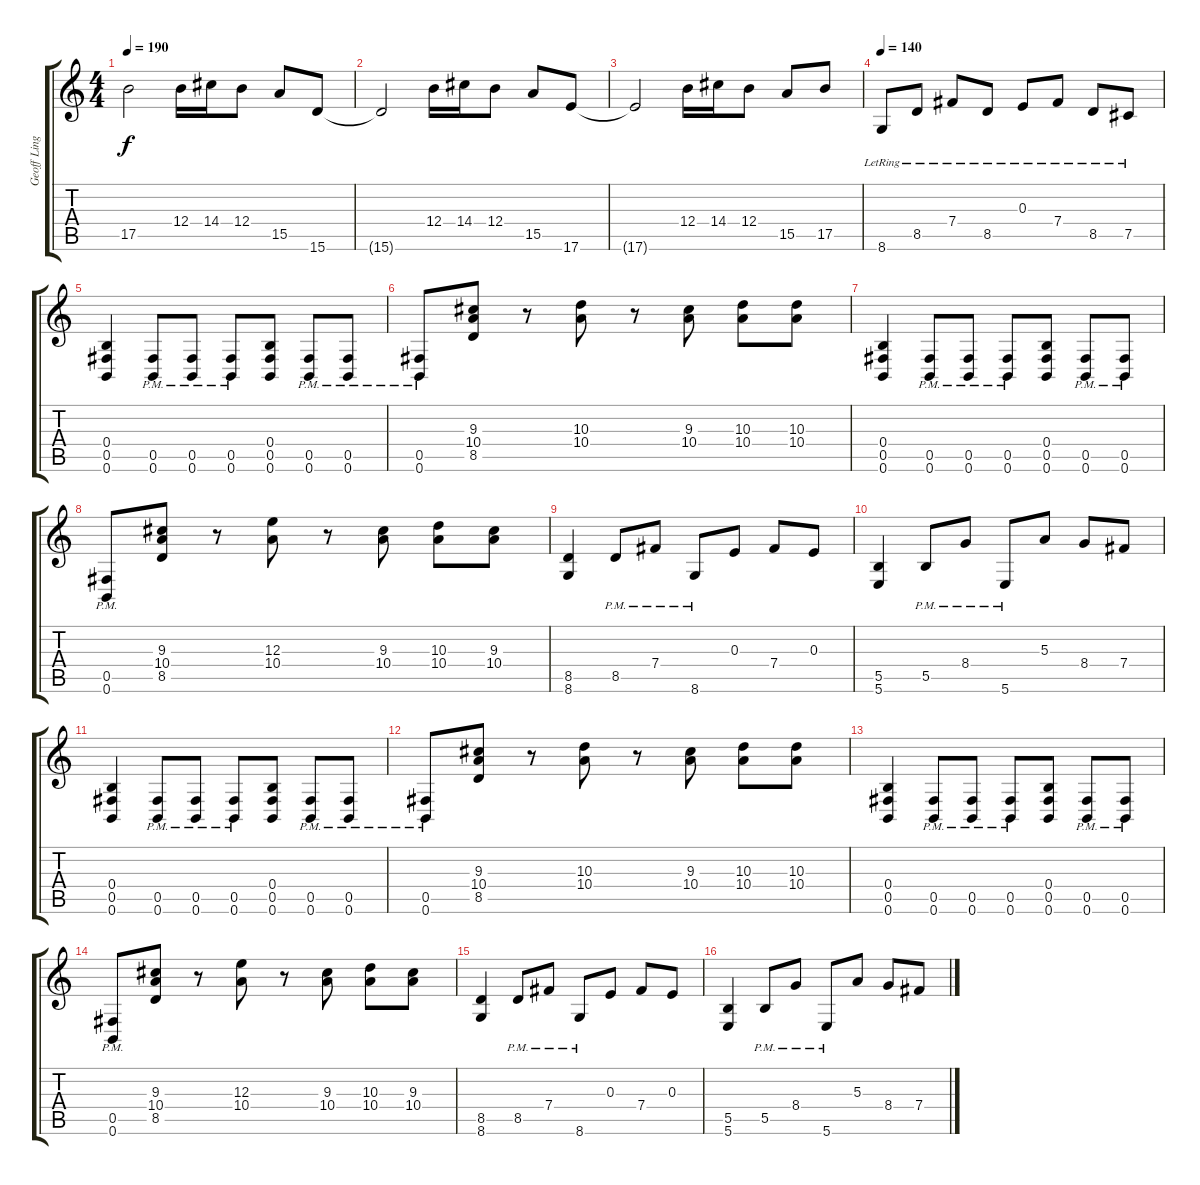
\track ("Geoff Ling" "Geoff Ling") {instrument distortionguitar}
\staff {score tabs}
\tuning (Db4 Ab3 E3 B2 Gb2 B1) {hide}
\ts (4 4)
\tempo 190
\clef g2
\ks c
17.5{t}.2{dy f} 12.4.16 14.4.16 12.4.8 15.5.8 15.6.8 |
15.6{t}.2 12.4.16 14.4.16 12.4.8 15.5.8 17.6.8 |
17.6{t}.2 12.4.16 14.4.16 12.4.8 15.5.8 17.5.8 |
\tempo 140
8.6{lr}.8{instrument acousticguitarnylon} 8.5{lr}.8 7.4{lr}.8 8.5{lr}.8 0.3{lr}.8 7.4{lr}.8 8.5{lr}.8 7.5{lr}.8 |
(0.4 0.5 0.6).4{instrument distortionguitar} (0.5 0.6{pm}).8 (0.5 0.6{pm}).8 (0.5 0.6{pm}).8 (0.4 0.5 0.6).8 (0.5 0.6{pm}).8 (0.5 0.6{pm}).8 |
(0.5 0.6{pm}).8 (9.3 10.4 8.5).8 r.8 (10.3 10.4).8 r.8 (9.3 10.4).8 (10.3 10.4).8 (10.3 10.4).8 |
(0.4 0.5 0.6).4 (0.5 0.6{pm}).8 (0.5 0.6{pm}).8 (0.5 0.6{pm}).8 (0.4 0.5 0.6).8 (0.5 0.6{pm}).8 (0.5 0.6{pm}).8 |
(0.5 0.6{pm}).8 (9.3 10.4 8.5).8 r.8 (12.3 10.4).8 r.8 (9.3 10.4).8 (10.3 10.4).8 (9.3 10.4).8 |
(8.5 8.6).4 8.5{pm}.8 7.4{pm}.8 8.6{pm}.8 0.3.8 7.4.8 0.3.8 |
(5.5 5.6).4 5.5{pm}.8 8.4{pm}.8 5.6{pm}.8 5.3.8 8.4.8 7.4.8 |
(0.4 0.5 0.6).4 (0.5 0.6{pm}).8 (0.5 0.6{pm}).8 (0.5 0.6{pm}).8 (0.4 0.5 0.6).8 (0.5 0.6{pm}).8 (0.5 0.6{pm}).8 |
(0.5 0.6{pm}).8 (9.3 10.4 8.5).8 r.8 (10.3 10.4).8 r.8 (9.3 10.4).8 (10.3 10.4).8 (10.3 10.4).8 |
(0.4 0.5 0.6).4 (0.5 0.6{pm}).8 (0.5 0.6{pm}).8 (0.5 0.6{pm}).8 (0.4 0.5 0.6).8 (0.5 0.6{pm}).8 (0.5 0.6{pm}).8 |
(0.5 0.6{pm}).8 (9.3 10.4 8.5).8 r.8 (12.3 10.4).8 r.8 (9.3 10.4).8 (10.3 10.4).8 (9.3 10.4).8 |
(8.5 8.6).4 8.5{pm}.8 7.4{pm}.8 8.6{pm}.8 0.3.8 7.4.8 0.3.8 |
(5.5 5.6).4 5.5{pm}.8 8.4{pm}.8 5.6{pm}.8 5.3.8 8.4.8 7.4.8
